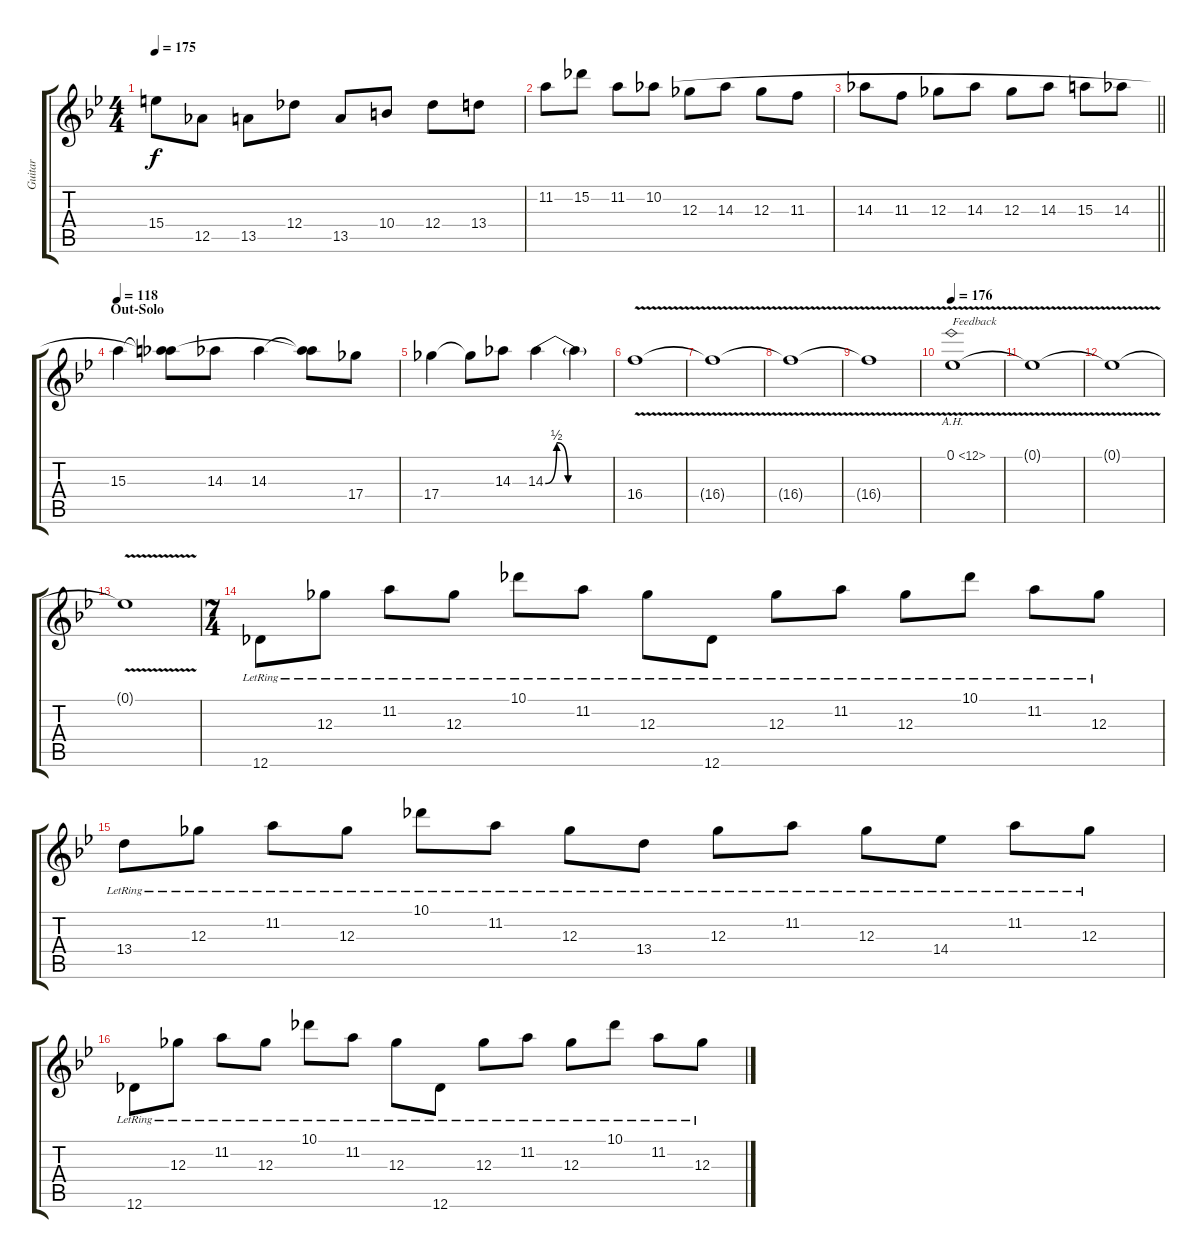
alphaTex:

\track ("Guitar" "Guitar") {instrument distortionguitar}
\staff {score tabs}
\tuning (Eb4 Bb3 Gb3 Db3 Ab2 Db2) {hide}
\ts (4 4)
\tempo 175
\clef g2
\ks bb
15.4.8{dy f} 12.5.8 13.5.8 12.4.8 13.5.8 10.4.8 12.4.8 13.4.8 |
11.2.8 15.2.8 11.2.8 10.2.8 12.3.8 14.3.8 12.3.8 11.3.8 |
\barLineRight lightlight
14.3.8 11.3.8 12.3.8 14.3.8 12.3.8 14.3.8 15.3.8 14.3.8 |
\section ("" "Out-Solo")
\tempo 118
15.3.4 (10.2{t} 15.3{t}).8 14.3.8 14.3.4 (10.2{t} 14.3{t}).8 17.4.8 |
17.4.4 17.4{t}.8 14.3.8 14.3{be (custom 0 0 10 2 20 0 30 0 60 0)}.4 14.3{t}.4 |
16.4{v}.1{volume 0} |
16.4{v t}.1 |
16.4{v t}.1 |
16.4{t}.1 |
\tempo 176
0.1{ah 12 v}.1{txt "Feedback" volume 12} |
0.1{t}.1 |
0.1{v t}.1 |
0.1{t}.1 |
\ts (7 4)
12.6{lr}.8{volume 10 instrument acousticguitarsteel} 12.3{lr}.8 11.2{lr}.8 12.3{lr}.8 10.1{lr}.8 11.2{lr}.8 12.3{lr}.8 12.6{lr}.8 12.3{lr}.8 11.2{lr}.8 12.3{lr}.8 10.1{lr}.8 11.2{lr}.8 12.3{lr}.8 |
13.4{lr}.8 12.3{lr}.8 11.2{lr}.8 12.3{lr}.8 10.1{lr}.8 11.2{lr}.8 12.3{lr}.8 13.4{lr}.8 12.3{lr}.8 11.2{lr}.8 12.3{lr}.8 14.4{lr}.8 11.2{lr}.8 12.3{lr}.8 |
12.6{lr}.8 12.3{lr}.8 11.2{lr}.8 12.3{lr}.8 10.1{lr}.8 11.2{lr}.8 12.3{lr}.8 12.6{lr}.8 12.3{lr}.8 11.2{lr}.8 12.3{lr}.8 10.1{lr}.8 11.2{lr}.8 12.3{lr}.8
